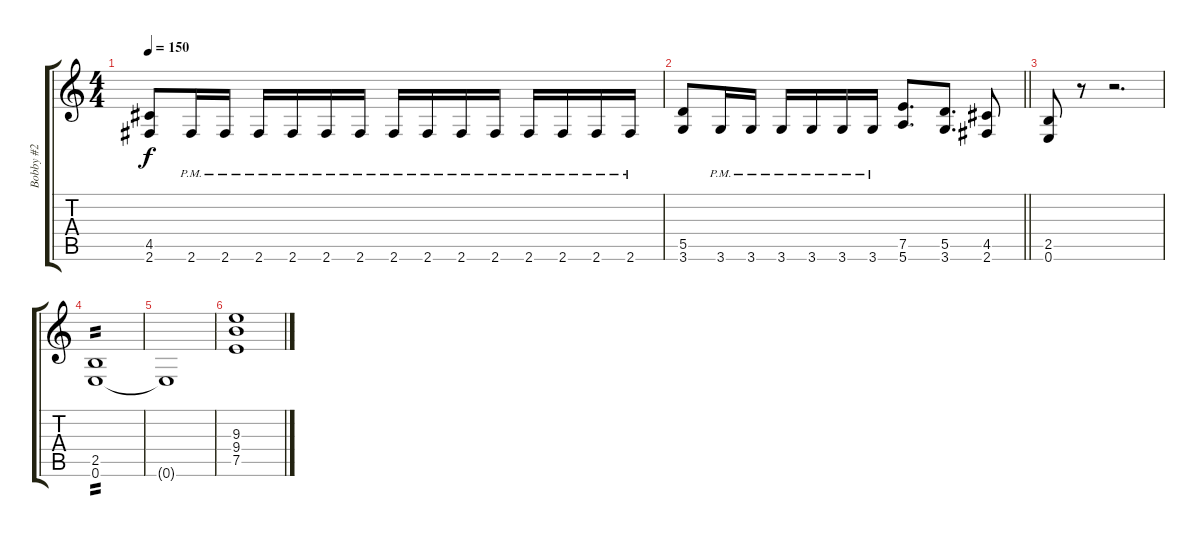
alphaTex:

\track ("Bobby #2" "Bobby #2") {instrument distortionguitar}
\staff {score tabs}
\tuning (E4 B3 G3 D3 A2 E2) {hide}
\ts (4 4)
\tempo 150
\clef g2
\ks c
(4.5 2.6).8{dy f} 2.6{pm}.16 2.6{pm}.16 2.6{pm}.16 2.6{pm}.16 2.6{pm}.16 2.6{pm}.16 2.6{pm}.16 2.6{pm}.16 2.6{pm}.16 2.6{pm}.16 2.6{pm}.16 2.6{pm}.16 2.6{pm}.16 2.6{pm}.16 |
\barLineRight lightlight
(5.5 3.6).8 3.6{pm}.16 3.6{pm}.16 3.6{pm}.16 3.6{pm}.16 3.6{pm}.16 3.6{pm}.16 (7.5 5.6).8{d} (5.5 3.6).8{d} (4.5 2.6).8 |
(2.5 0.6).8 r.8 r.2{d} |
(2.5 0.6).1{tp 2} |
0.6{t}.1 |
(9.3 9.4 7.5).1
